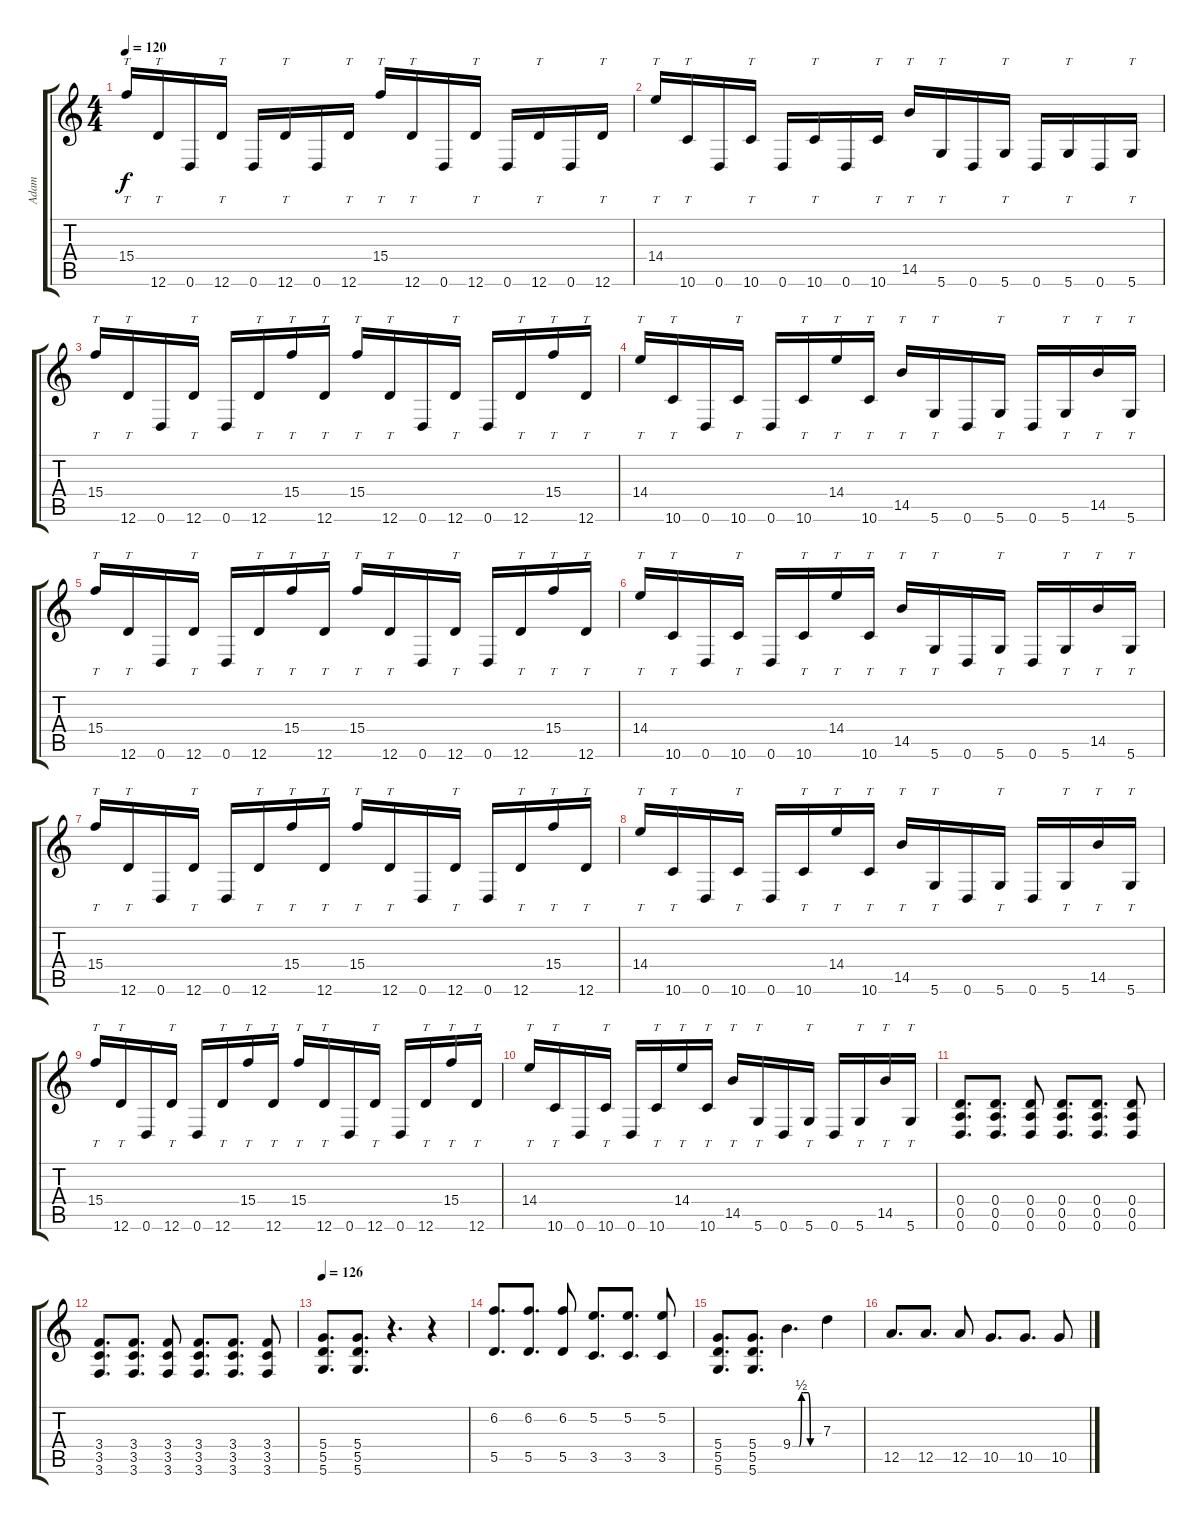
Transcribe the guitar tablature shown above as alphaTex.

\track ("Adam" "Adam") {instrument distortionguitar}
\staff {score tabs}
\tuning (E4 B3 G3 D3 A2 D2) {hide}
\ts (4 4)
\tempo 120
\clef g2
\ks c
15.4.16{tt dy f} 12.6.16{tt} 0.6.16 12.6.16{tt} 0.6.16 12.6.16{tt} 0.6.16 12.6.16{tt} 15.4.16{tt} 12.6.16{tt} 0.6.16 12.6.16{tt} 0.6.16 12.6.16{tt} 0.6.16 12.6.16{tt} |
14.4.16{tt} 10.6.16{tt} 0.6.16 10.6.16{tt} 0.6.16 10.6.16{tt} 0.6.16 10.6.16{tt} 14.5.16{tt} 5.6.16{tt} 0.6.16 5.6.16{tt} 0.6.16 5.6.16{tt} 0.6.16 5.6.16{tt} |
15.4.16{tt} 12.6.16{tt} 0.6.16 12.6.16{tt} 0.6.16 12.6.16{tt} 15.4.16{tt} 12.6.16{tt} 15.4.16{tt} 12.6.16{tt} 0.6.16 12.6.16{tt} 0.6.16 12.6.16{tt} 15.4.16{tt} 12.6.16{tt} |
14.4.16{tt} 10.6.16{tt} 0.6.16 10.6.16{tt} 0.6.16 10.6.16{tt} 14.4.16{tt} 10.6.16{tt} 14.5.16{tt} 5.6.16{tt} 0.6.16 5.6.16{tt} 0.6.16 5.6.16{tt} 14.5.16{tt} 5.6.16{tt} |
15.4.16{tt} 12.6.16{tt} 0.6.16 12.6.16{tt} 0.6.16 12.6.16{tt} 15.4.16{tt} 12.6.16{tt} 15.4.16{tt} 12.6.16{tt} 0.6.16 12.6.16{tt} 0.6.16 12.6.16{tt} 15.4.16{tt} 12.6.16{tt} |
14.4.16{tt} 10.6.16{tt} 0.6.16 10.6.16{tt} 0.6.16 10.6.16{tt} 14.4.16{tt} 10.6.16{tt} 14.5.16{tt} 5.6.16{tt} 0.6.16 5.6.16{tt} 0.6.16 5.6.16{tt} 14.5.16{tt} 5.6.16{tt} |
15.4.16{tt} 12.6.16{tt} 0.6.16 12.6.16{tt} 0.6.16 12.6.16{tt} 15.4.16{tt} 12.6.16{tt} 15.4.16{tt} 12.6.16{tt} 0.6.16 12.6.16{tt} 0.6.16 12.6.16{tt} 15.4.16{tt} 12.6.16{tt} |
14.4.16{tt} 10.6.16{tt} 0.6.16 10.6.16{tt} 0.6.16 10.6.16{tt} 14.4.16{tt} 10.6.16{tt} 14.5.16{tt} 5.6.16{tt} 0.6.16 5.6.16{tt} 0.6.16 5.6.16{tt} 14.5.16{tt} 5.6.16{tt} |
15.4.16{tt} 12.6.16{tt} 0.6.16 12.6.16{tt} 0.6.16 12.6.16{tt} 15.4.16{tt} 12.6.16{tt} 15.4.16{tt} 12.6.16{tt} 0.6.16 12.6.16{tt} 0.6.16 12.6.16{tt} 15.4.16{tt} 12.6.16{tt} |
14.4.16{tt} 10.6.16{tt} 0.6.16 10.6.16{tt} 0.6.16 10.6.16{tt} 14.4.16{tt} 10.6.16{tt} 14.5.16{tt} 5.6.16{tt} 0.6.16 5.6.16{tt} 0.6.16 5.6.16{tt} 14.5.16{tt} 5.6.16{tt} |
(0.4 0.5 0.6).8{d} (0.4 0.5 0.6).8{d} (0.4 0.5 0.6).8 (0.4 0.5 0.6).8{d} (0.4 0.5 0.6).8{d} (0.4 0.5 0.6).8 |
(3.4 3.5 3.6).8{d} (3.4 3.5 3.6).8{d} (3.4 3.5 3.6).8 (3.4 3.5 3.6).8{d} (3.4 3.5 3.6).8{d} (3.4 3.5 3.6).8 |
\tempo 126
(5.4 5.5 5.6).8{d} (5.4 5.5 5.6).8{d} r.4{d} r.4 |
(6.2 5.5).8{d} (6.2 5.5).8{d} (6.2 5.5).8 (5.2 3.5).8{d} (5.2 3.5).8{d} (5.2 3.5).8 |
(5.4 5.5 5.6).8{d} (5.4 5.5 5.6).8{d} 9.4{be (custom 0 0 10 0 15 0 20 2 25 2 35 2 40 0 50 0 60 0)}.4{d} 7.3.4 |
12.5.8{d} 12.5.8{d} 12.5.8 10.5.8{d} 10.5.8{d} 10.5.8
